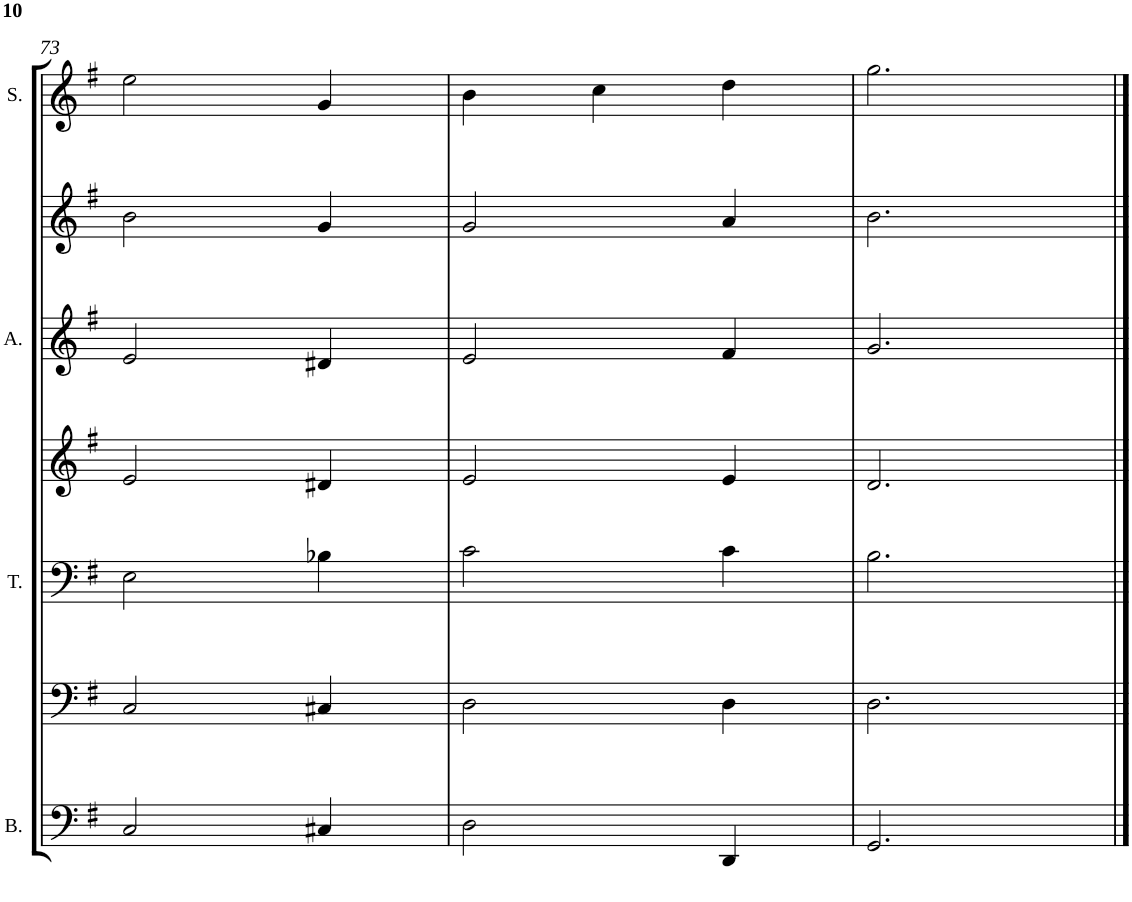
**kern	**kern	**kern	**kern	**kern	**kern	**kern
*part7	*part6	*part5	*part4	*part3	*part2	*part1
*staff7	*staff6	*staff5	*staff4	*staff3	*staff2	*staff1
*I"Bass	*	*I"Tenor	*	*I"Alto	*I"Piano	*I"Soprano
*I'B.	*	*I'T.	*	*I'A.	*	*I'S.
!!LO:PB:g=z
*clefF4	*clefF4	*clefF4	*clefG2	*clefG2	*clefG2	*clefG2
*k[f#]	*k[f#]	*k[f#]	*k[f#]	*k[f#]	*k[f#]	*k[f#]
*G:	*G:	*G:	*G:	*G:	*G:	*G:
*M3/4	*M3/4	*M3/4	*M3/4	*M3/4	*M3/4	*M3/4
=73	=73	=73	=73	=73	=73	=73
2C/	2C/	2E\	2e/	2e/	2b\	2ee\
4C#X/	4C#X/	4B-X\	4d#X/	4d#X/	4g/	4g/
=74	=74	=74	=74	=74	=74	=74
2D\	2D\	2c\	2e/	2e/	2g/	4b\
.	.	.	.	.	.	4cc\
4DD/	4D\	4c\	4e/	4f#/	4a/	4dd\
=75	=75	=75	=75	=75	=75	=75
2.GG/	2.D\	2.B\	2.d/	2.g/	2.b\	2.gg\
==	==	==	==	==	==	==
*-	*-	*-	*-	*-	*-	*-
